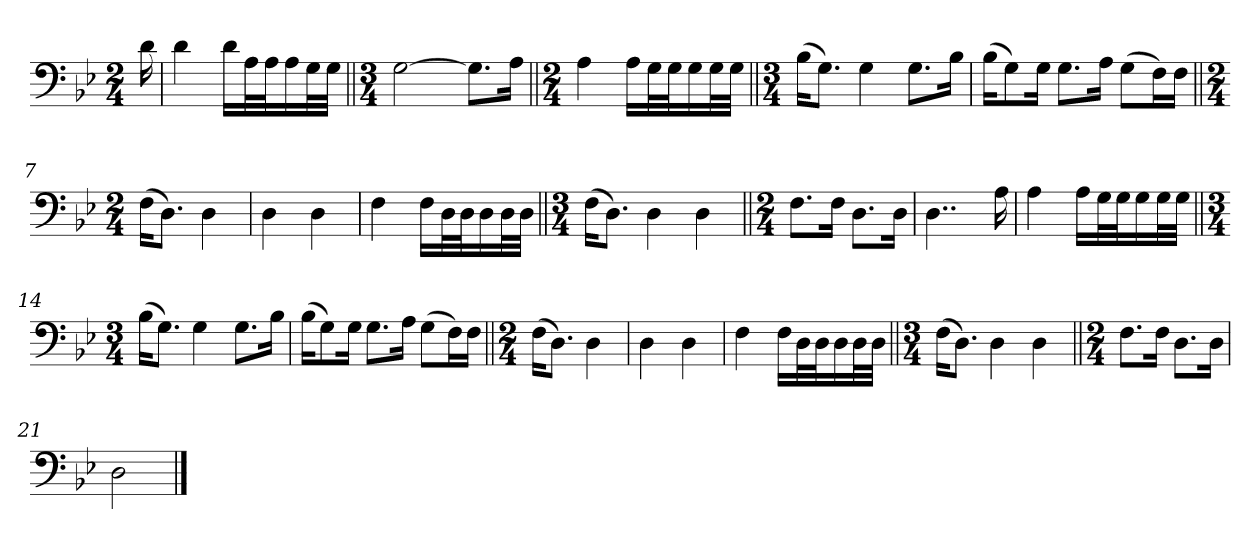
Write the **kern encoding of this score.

**kern
*part1
*staff1
*clefF4
*k[b-e-]
*B-:
*M2/4
*MM58
=1
16d\
=2
4d\
16d\LL
32A\L
32A\J
16A\
32G\L
32G\JJJ
=3||
*M3/4
[2G\
8.G\L]
16A\Jk
=4||
*M2/4
4A\
16A\LL
32G\L
32G\J
16G\
32G\L
32G\JJJ
=5||
*M3/4
(>16B-\KL
8.G\J)
4G\
8.G\L
16B-\Jk
=6
(>16B-\KL
8G\)
16G\Jk
8.G\L
16A\Jk
(>8G\L
16F\L)
16F\JJ
=7||
*M2/4
(>16F\KL
8.D\J)
4D\
=8
4D\
4D\
!!LO:LB:g=z
=9
4F\
16F\LL
32D\L
32D\J
16D\
32D\L
32D\JJJ
=10||
*M3/4
(>16F\KL
8.D\J)
4D\
4D\
=11||
*M2/4
8.F\L
16F\Jk
8.D\L
16D\Jk
=12
4..D\
16A\
=13
4A\
16A\LL
32G\L
32G\J
16G\
32G\L
32G\JJJ
=14||
*M3/4
(>16B-\KL
8.G\J)
4G\
8.G\L
16B-\Jk
=15
(>16B-\KL
8G\)
16G\Jk
8.G\L
16A\Jk
(>8G\L
16F\L)
16F\JJ
!!LO:LB:g=z
=16||
*M2/4
(>16F\KL
8.D\J)
4D\
=17
4D\
4D\
=18
4F\
16F\LL
32D\L
32D\J
16D\
32D\L
32D\JJJ
=19||
*M3/4
(>16F\KL
8.D\J)
4D\
4D\
=20||
*M2/4
8.F\L
16F\Jk
8.D\L
16D\Jk
=21
2D\
==
*-
